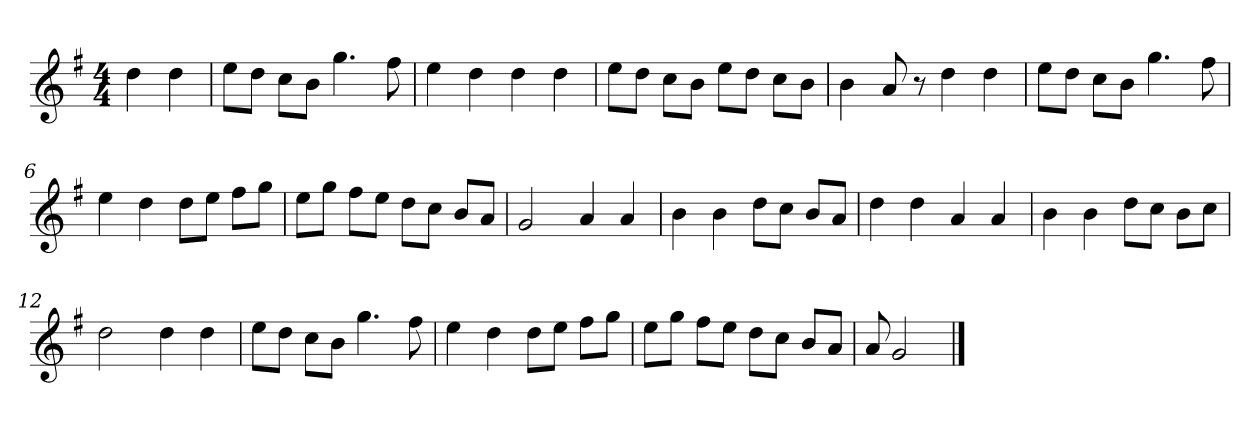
**kern
*part1
*staff1
*clefG2
*k[f#]
*G:
*M4/4
*MM120
=
4dd
4dd
=1
8ee\L
8dd\J
8cc\L
8b\J
4.gg
8ff#
=2
4ee
4dd
4dd
4dd
=3
8ee\L
8dd\J
8cc\L
8b\J
8ee\L
8dd\J
8cc\L
8b\J
=4
4b
8a
8r
4dd
4dd
=5
8ee\L
8dd\J
8cc\L
8b\J
4.gg
8ff#
=6
4ee
4dd
8dd\L
8ee\J
8ff#\L
8gg\J
=7
8ee\L
8gg\J
8ff#\L
8ee\J
8dd\L
8cc\J
8b/L
8a/J
=8
2g
4a
4a
=9
4b
4b
8dd\L
8cc\J
8b/L
8a/J
=10
4dd
4dd
4a
4a
=11
4b
4b
8dd\L
8cc\J
8b\L
8cc\J
=12
2dd
4dd
4dd
=13
8ee\L
8dd\J
8cc\L
8b\J
4.gg
8ff#
=14
4ee
4dd
8dd\L
8ee\J
8ff#\L
8gg\J
=15
8ee\L
8gg\J
8ff#\L
8ee\J
8dd\L
8cc\J
8b/L
8a/J
=16
8a
2g
==
*-
